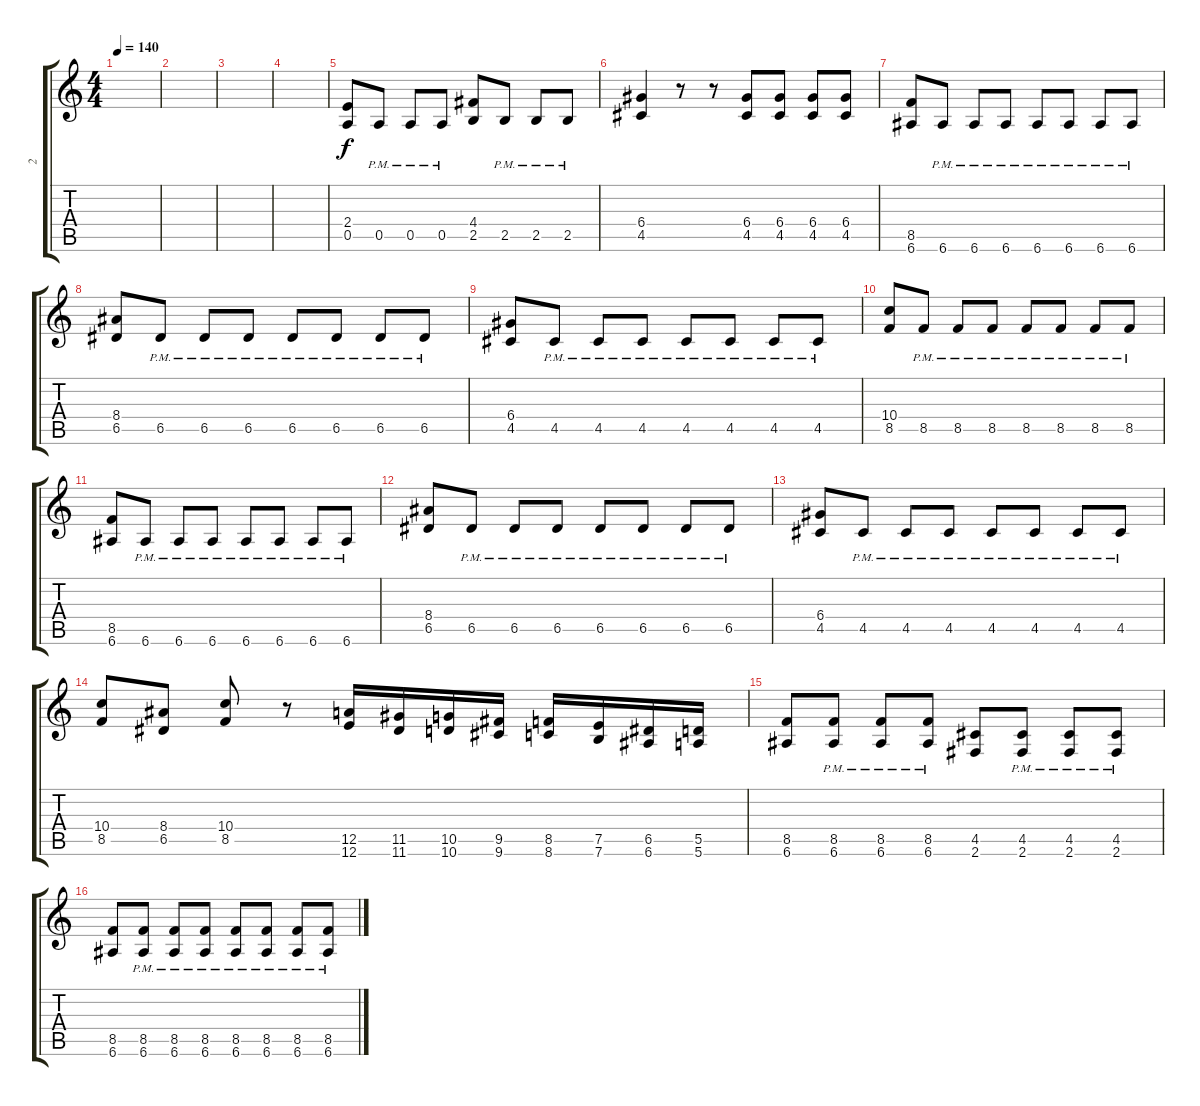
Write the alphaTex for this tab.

\track ("2" "2") {instrument distortionguitar}
\staff {score tabs}
\tuning (E4 B3 G3 D3 A2 E2) {hide}
\ts (4 4)
\tempo 140
\clef g2
\ks c
|
|
|
|
(2.4 0.5).8 0.5{pm}.8 0.5{pm}.8 0.5{pm}.8 (4.4 2.5).8 2.5{pm}.8 2.5{pm}.8 2.5{pm}.8 |
(6.4 4.5).4 r.8 r.8 (6.4 4.5).8 (6.4 4.5).8 (6.4 4.5).8 (6.4 4.5).8 |
(8.5 6.6).8 6.6{pm}.8 6.6{pm}.8 6.6{pm}.8 6.6{pm}.8 6.6{pm}.8 6.6{pm}.8 6.6{pm}.8 |
(8.4 6.5).8 6.5{pm}.8 6.5{pm}.8 6.5{pm}.8 6.5{pm}.8 6.5{pm}.8 6.5{pm}.8 6.5{pm}.8 |
(6.4 4.5).8 4.5{pm}.8 4.5{pm}.8 4.5{pm}.8 4.5{pm}.8 4.5{pm}.8 4.5{pm}.8 4.5{pm}.8 |
(10.4 8.5).8 8.5{pm}.8 8.5{pm}.8 8.5{pm}.8 8.5{pm}.8 8.5{pm}.8 8.5{pm}.8 8.5{pm}.8 |
(8.5 6.6).8 6.6{pm}.8 6.6{pm}.8 6.6{pm}.8 6.6{pm}.8 6.6{pm}.8 6.6{pm}.8 6.6{pm}.8 |
(8.4 6.5).8 6.5{pm}.8 6.5{pm}.8 6.5{pm}.8 6.5{pm}.8 6.5{pm}.8 6.5{pm}.8 6.5{pm}.8 |
(6.4 4.5).8 4.5{pm}.8 4.5{pm}.8 4.5{pm}.8 4.5{pm}.8 4.5{pm}.8 4.5{pm}.8 4.5{pm}.8 |
(10.4 8.5).8 (8.4 6.5).8 (10.4 8.5).8 r.8 (12.5 12.6).16{instrument guitarfretnoise} (11.5 11.6).16 (10.5 10.6).16 (9.5 9.6).16 (8.5 8.6).16 (7.5 7.6).16 (6.5 6.6).16 (5.5 5.6).16 |
(8.5 6.6).8{instrument distortionguitar} (8.5{pm} 6.6{pm}).8 (8.5{pm} 6.6{pm}).8 (8.5{pm} 6.6{pm}).8 (4.5 2.6).8 (4.5{pm} 2.6{pm}).8 (4.5{pm} 2.6{pm}).8 (4.5{pm} 2.6{pm}).8 |
(8.5 6.6).8 (8.5{pm} 6.6{pm}).8 (8.5{pm} 6.6{pm}).8 (8.5{pm} 6.6{pm}).8 (8.5{pm} 6.6{pm}).8 (8.5{pm} 6.6{pm}).8 (8.5{pm} 6.6{pm}).8 (8.5{pm} 6.6{pm}).8
